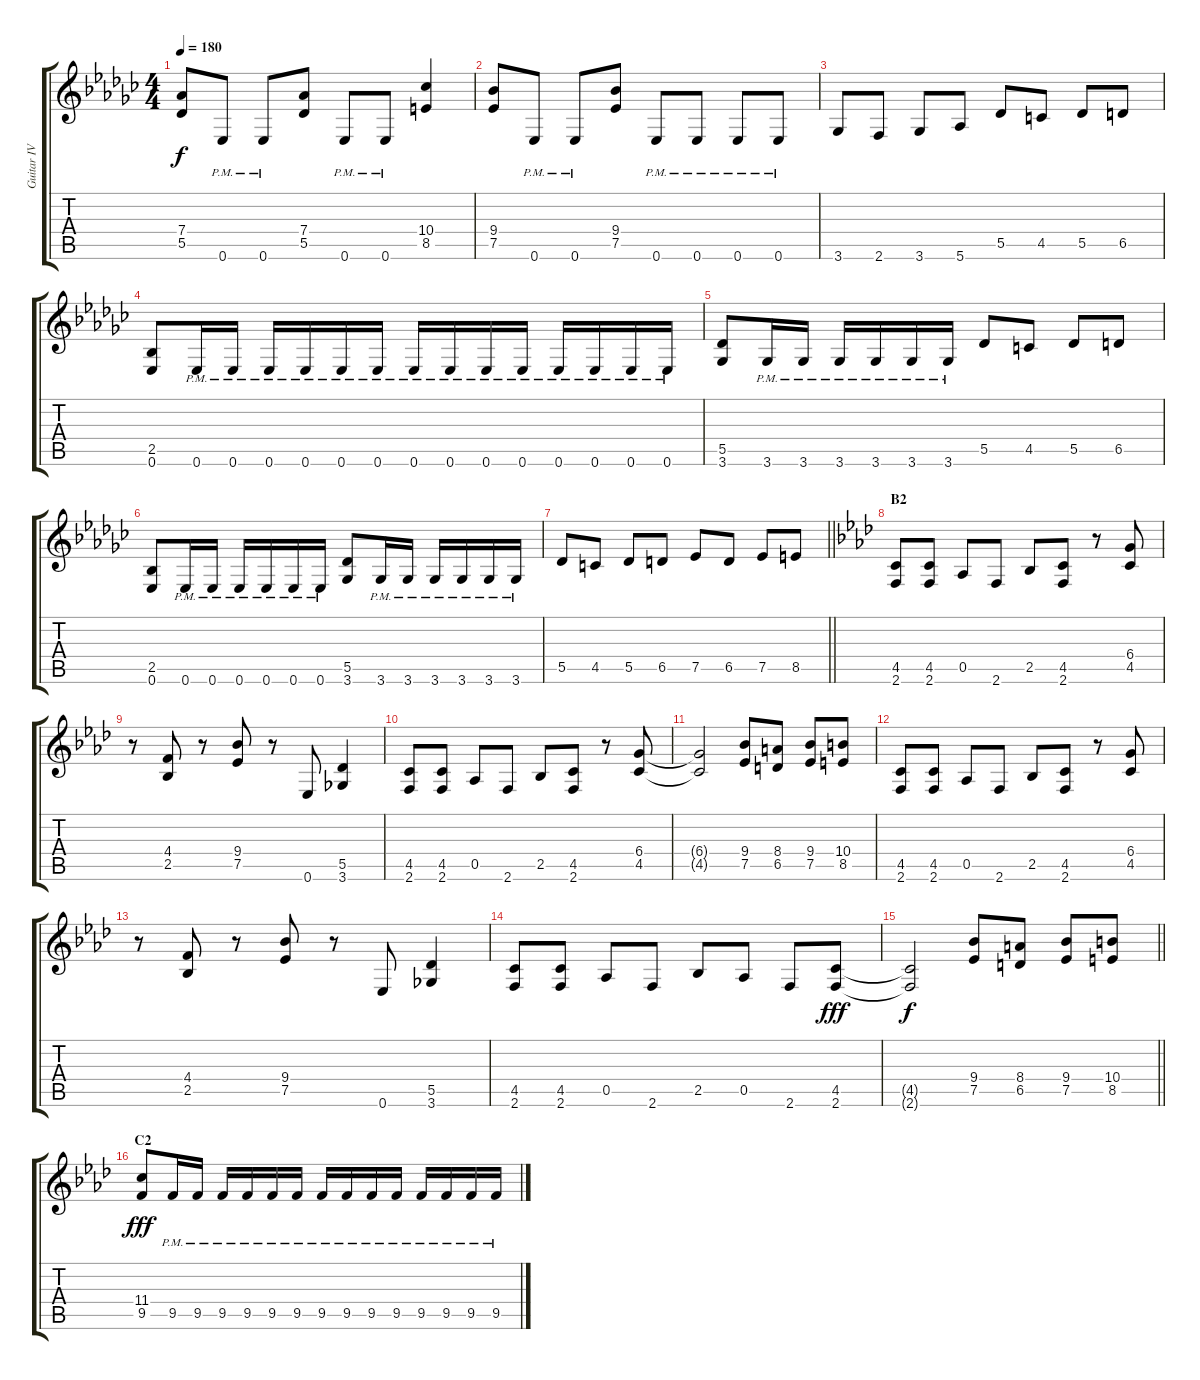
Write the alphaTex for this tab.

\track ("Guitar IV (Kawaguchi Norimi/\"Christina\")" "Guitar IV ") {instrument overdrivenguitar}
\staff {score tabs}
\tuning (Eb4 Bb3 Gb3 Db3 Ab2 Eb2) {hide}
\ts (4 4)
\tempo 180
\clef g2
\ks gb
(7.4 5.5).8{dy f} 0.6{pm}.8 0.6{pm}.8 (7.4 5.5).8 0.6{pm}.8 0.6{pm}.8 (10.4 8.5).4 |
(9.4 7.5).8 0.6{pm}.8 0.6{pm}.8 (9.4 7.5).8 0.6{pm}.8 0.6{pm}.8 0.6{pm}.8 0.6{pm}.8 |
3.6.8 2.6.8 3.6.8 5.6.8 5.5.8 4.5.8 5.5.8 6.5.8 |
(2.5 0.6).8 0.6{pm}.16 0.6{pm}.16 0.6{pm}.16 0.6{pm}.16 0.6{pm}.16 0.6{pm}.16 0.6{pm}.16 0.6{pm}.16 0.6{pm}.16 0.6{pm}.16 0.6{pm}.16 0.6{pm}.16 0.6{pm}.16 0.6{pm}.16 |
(5.5 3.6).8 3.6{pm}.16 3.6{pm}.16 3.6{pm}.16 3.6{pm}.16 3.6{pm}.16 3.6{pm}.16 5.5.8 4.5.8 5.5.8 6.5.8 |
(2.5 0.6).8 0.6{pm}.16 0.6{pm}.16 0.6{pm}.16 0.6{pm}.16 0.6{pm}.16 0.6{pm}.16 (5.5 3.6).8 3.6{pm}.16 3.6{pm}.16 3.6{pm}.16 3.6{pm}.16 3.6{pm}.16 3.6{pm}.16 |
\barLineRight lightlight
5.5.8 4.5.8 5.5.8 6.5.8 7.5.8 6.5.8 7.5.8 8.5.8 |
\section ("" "B2")
\ks ab
(4.5 2.6).8 (4.5 2.6).8 0.5.8 2.6.8 2.5.8 (4.5 2.6).8 r.8 (6.4 4.5).8 |
r.8 (4.4 2.5).8 r.8 (9.4 7.5).8 r.8 0.6.8 (5.5 3.6).4 |
(4.5 2.6).8 (4.5 2.6).8 0.5.8 2.6.8 2.5.8 (4.5 2.6).8 r.8 (6.4 4.5).8 |
(6.4{t} 4.5{t}).2 (9.4 7.5).8 (8.4 6.5).8 (9.4 7.5).8 (10.4 8.5).8 |
(4.5 2.6).8 (4.5 2.6).8 0.5.8 2.6.8 2.5.8 (4.5 2.6).8 r.8 (6.4 4.5).8 |
r.8 (4.4 2.5).8 r.8 (9.4 7.5).8 r.8 0.6.8 (5.5 3.6).4 |
(4.5 2.6).8 (4.5 2.6).8 0.5.8 2.6.8 2.5.8 0.5.8 2.6.8 (4.5 2.6).8{dy fff} |
\barLineRight lightlight
(4.5{t} 2.6{t}).2{dy f} (9.4 7.5).8 (8.4 6.5).8 (9.4 7.5).8 (10.4 8.5).8 |
\section ("" "C2")
(11.4 9.5).8{dy fff} 9.5{pm}.16 9.5{pm}.16 9.5{pm}.16 9.5{pm}.16 9.5{pm}.16 9.5{pm}.16 9.5{pm}.16 9.5{pm}.16 9.5{pm}.16 9.5{pm}.16 9.5{pm}.16 9.5{pm}.16 9.5{pm}.16 9.5{pm}.16
